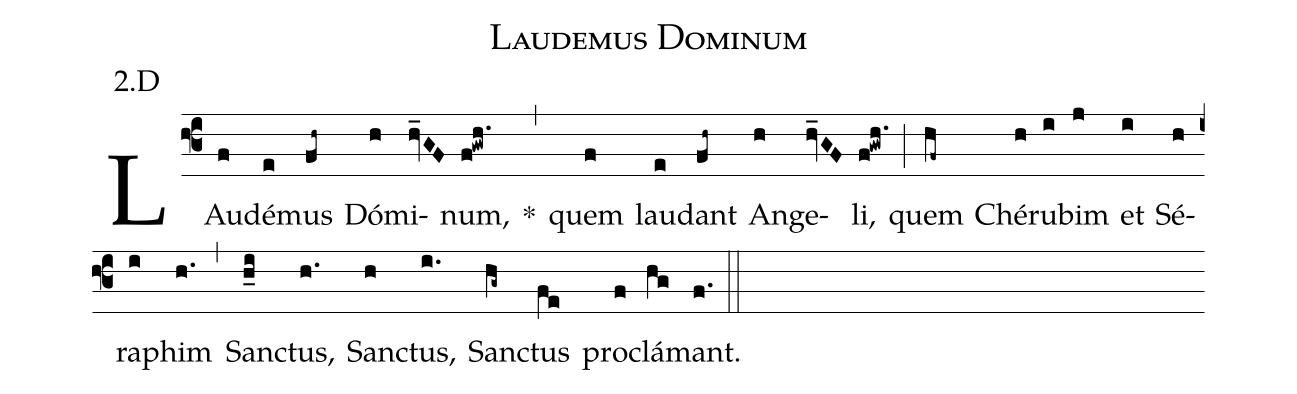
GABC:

name: Laudemus Dominum;
annotation: 2.D;
%%
(f3) LAu(f)dé(e)mus(fh~) Dó(h)mi(hv_GF)num,(f!gwh.) *(,)
quem(f) lau(e)dant(fh~) An(h)ge(hv_GF)li,(f!gwh.) (;)
quem(hf~) Ché(h)ru(i)bim(j) et(i) Sé(h)ra(i)phim(h.) (,)
San(h_i)ctus,(h.) San(h)ctus,(i.) San(hg~)ctus(fe) pro(f)clá(hg)mant.(f.) (::)
